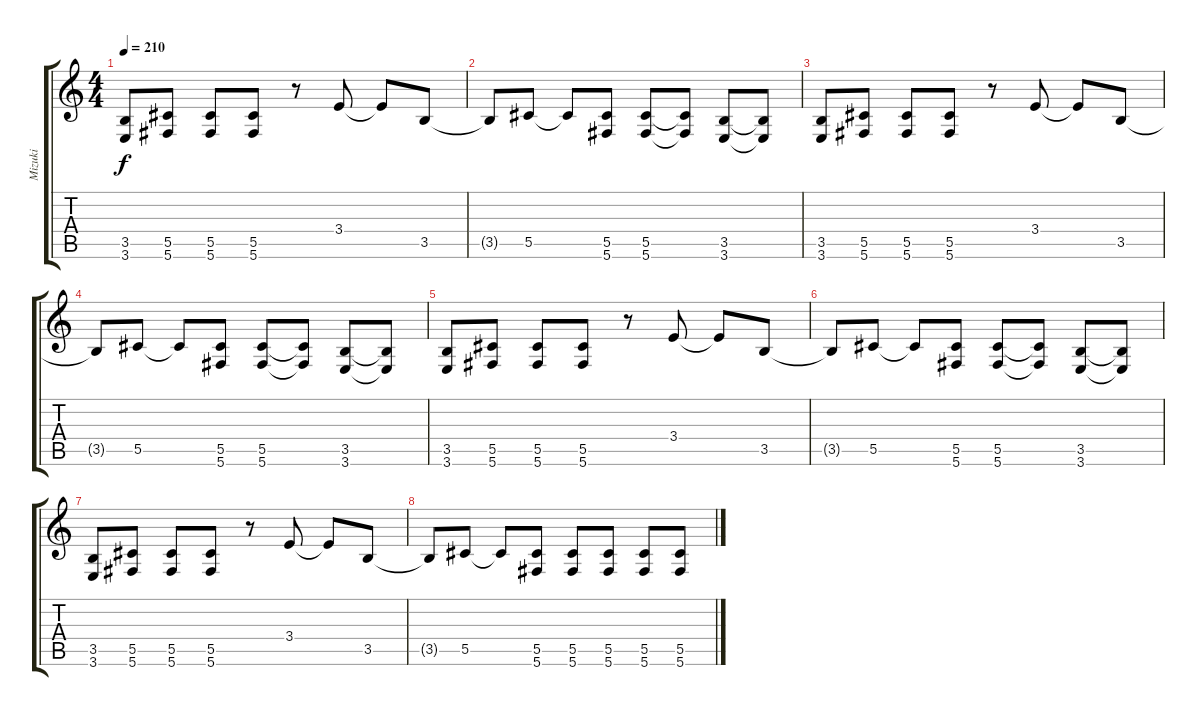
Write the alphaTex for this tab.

\track ("Mizuki" "Mizuki") {instrument distortionguitar}
\staff {score tabs}
\tuning (Eb4 Bb3 Gb3 Db3 Ab2 Db2) {hide}
\ts (4 4)
\tempo 210
\clef g2
\ks c
(3.5 3.6).8{dy f} (5.5 5.6).8 (5.5 5.6).8 (5.5 5.6).8 r.8 3.4.8 3.4{t}.8 3.5.8 |
3.5{t}.8 5.5.8 5.5{t}.8 (5.5 5.6).8 (5.5 5.6).8 (5.5{t} 5.6{t}).8 (3.5 3.6).8 (3.5{t} 3.6{t}).8 |
(3.5 3.6).8 (5.5 5.6).8 (5.5 5.6).8 (5.5 5.6).8 r.8 3.4.8 3.4{t}.8 3.5.8 |
3.5{t}.8 5.5.8 5.5{t}.8 (5.5 5.6).8 (5.5 5.6).8 (5.5{t} 5.6{t}).8 (3.5 3.6).8 (3.5{t} 3.6{t}).8 |
(3.5 3.6).8 (5.5 5.6).8 (5.5 5.6).8 (5.5 5.6).8 r.8 3.4.8 3.4{t}.8 3.5.8 |
3.5{t}.8 5.5.8 5.5{t}.8 (5.5 5.6).8 (5.5 5.6).8 (5.5{t} 5.6{t}).8 (3.5 3.6).8 (3.5{t} 3.6{t}).8 |
(3.5 3.6).8 (5.5 5.6).8 (5.5 5.6).8 (5.5 5.6).8 r.8 3.4.8 3.4{t}.8 3.5.8 |
3.5{t}.8 5.5.8 5.5{t}.8 (5.5 5.6).8 (5.5 5.6).8 (5.5 5.6).8 (5.5 5.6).8 (5.5 5.6).8
